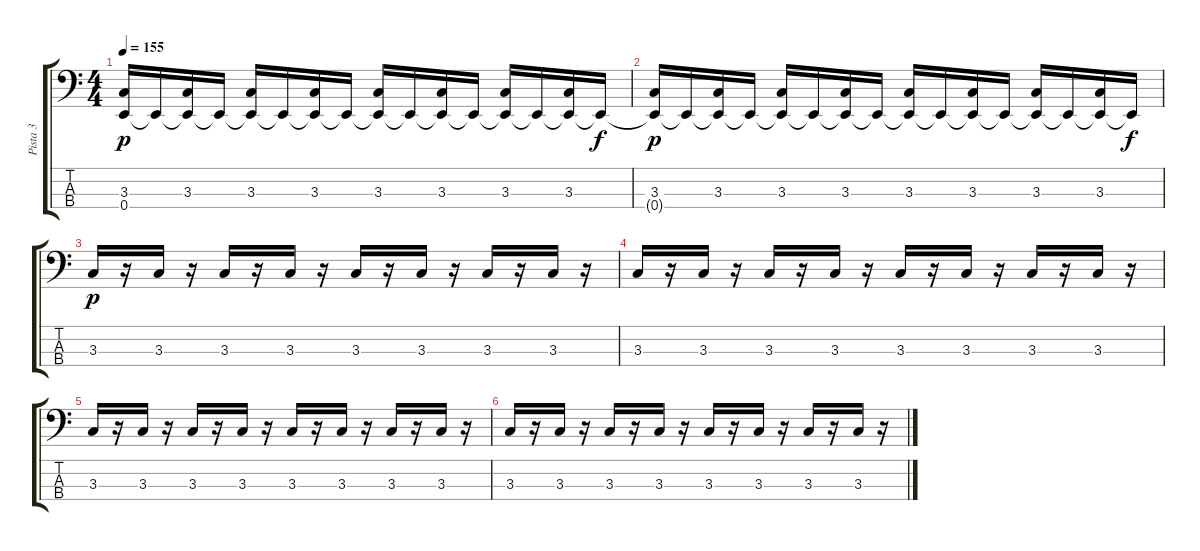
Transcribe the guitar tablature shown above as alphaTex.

\track ("Pista 3" "Pista 3") {instrument electricbassfinger}
\staff {score tabs}
\tuning (G2 D2 A1 E1) {hide}
\ts (4 4)
\tempo 155
\clef f4
\ks c
(3.3 0.4{t}).16{dy p} 0.4{t}.16 (3.3 0.4{t}).16 0.4{t}.16 (3.3 0.4{t}).16 0.4{t}.16 (3.3 0.4{t}).16 0.4{t}.16 (3.3 0.4{t}).16 0.4{t}.16 (3.3 0.4{t}).16 0.4{t}.16 (3.3 0.4{t}).16 0.4{t}.16 (3.3 0.4{t}).16 0.4{t}.16{dy f} |
(3.3 0.4{t}).16{dy p} 0.4{t}.16 (3.3 0.4{t}).16 0.4{t}.16 (3.3 0.4{t}).16 0.4{t}.16 (3.3 0.4{t}).16 0.4{t}.16 (3.3 0.4{t}).16 0.4{t}.16 (3.3 0.4{t}).16 0.4{t}.16 (3.3 0.4{t}).16 0.4{t}.16 (3.3 0.4{t}).16 0.4{t}.16{dy f} |
3.3.16{dy p} r.16 3.3.16 r.16 3.3.16 r.16 3.3.16 r.16 3.3.16 r.16 3.3.16 r.16 3.3.16 r.16 3.3.16 r.16 |
3.3.16 r.16 3.3.16 r.16 3.3.16 r.16 3.3.16 r.16 3.3.16 r.16 3.3.16 r.16 3.3.16 r.16 3.3.16 r.16 |
3.3.16 r.16 3.3.16 r.16 3.3.16 r.16 3.3.16 r.16 3.3.16 r.16 3.3.16 r.16 3.3.16 r.16 3.3.16 r.16 |
3.3.16 r.16 3.3.16 r.16 3.3.16 r.16 3.3.16 r.16 3.3.16 r.16 3.3.16 r.16 3.3.16 r.16 3.3.16 r.16
